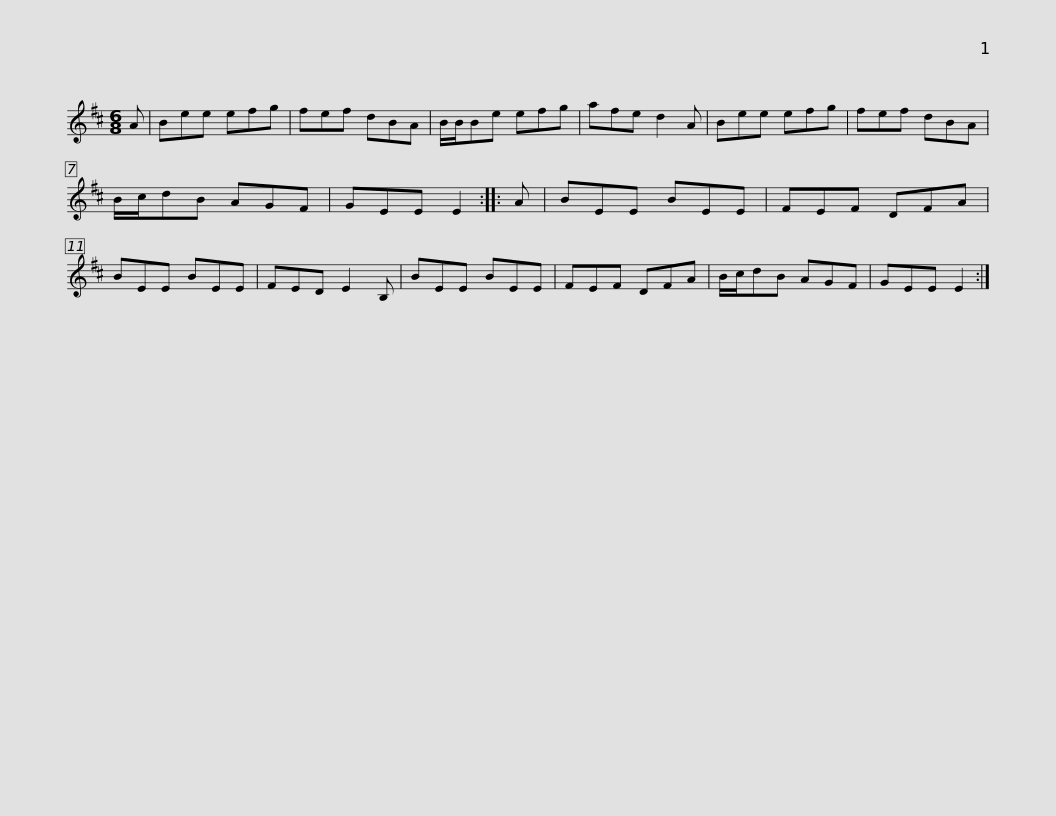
X:1
L:1/8
M:6/8
I:linebreak $
K:D
V:1 treble
V:1
 A | Bee efg | fef dBA | B/B/Be efg | afe d2 A | %5
 Bee efg | fef dBA | B/c/dB AGF |$ GEE E2 :: A | %10
 BEE BEE | FEF DFA | BEE BEE | FED E2 B, | BEE BEE | %15
 FEF DFA |$ B/c/dB AGF | GEE E2 :| %18
